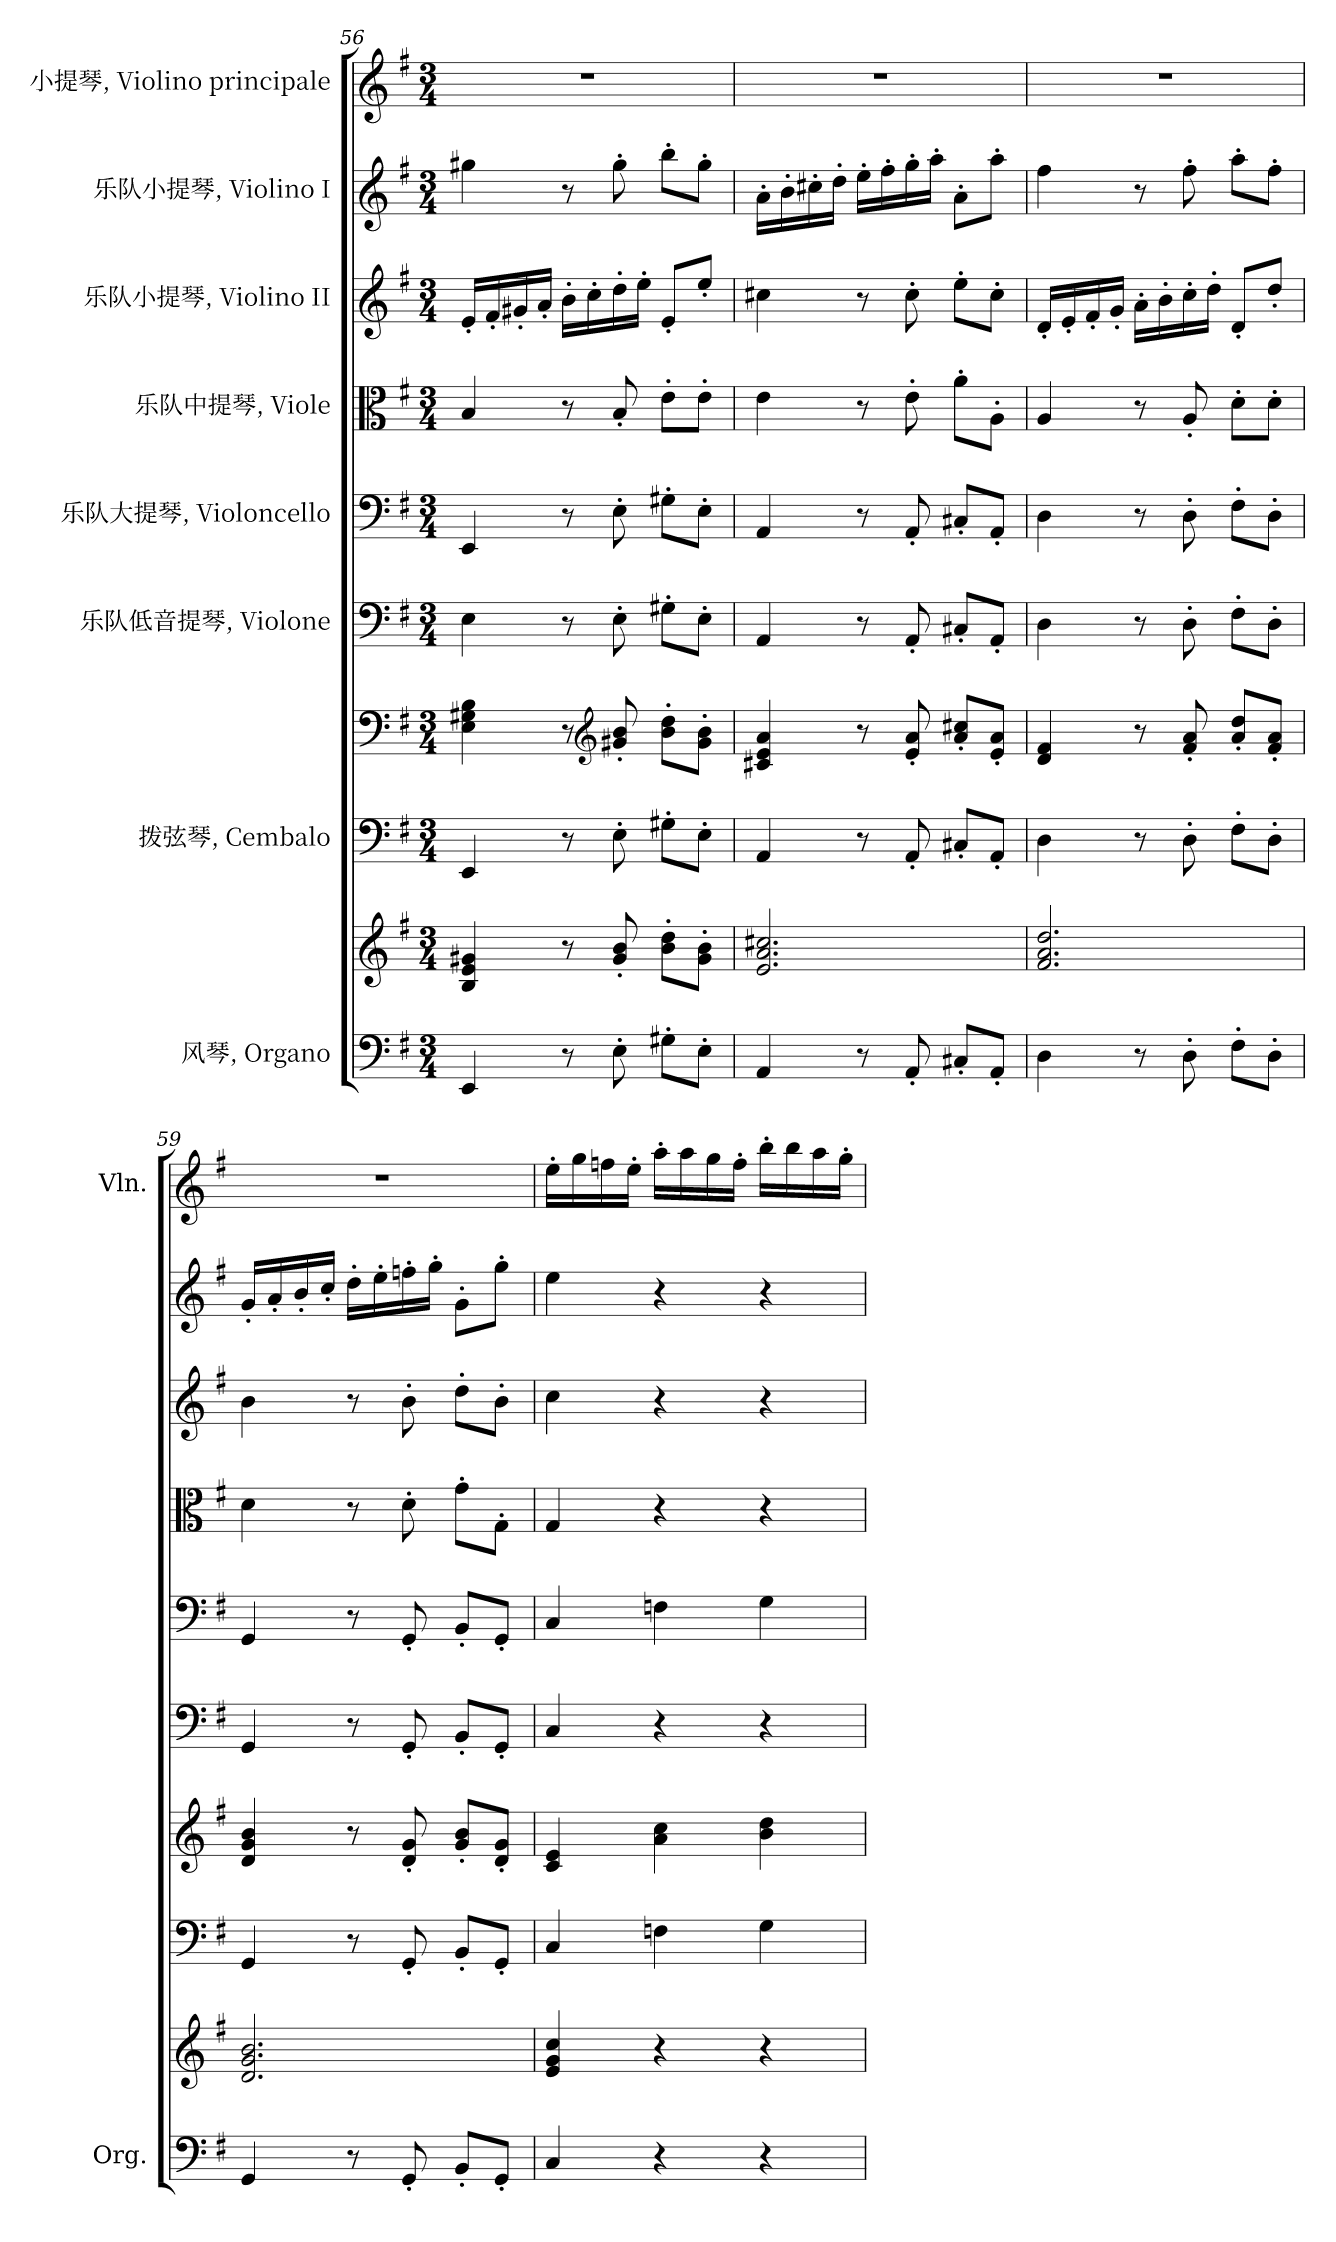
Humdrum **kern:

**kern	**kern	**kern	**kern	**kern	**kern	**kern	**kern	**kern	**kern
*part8	*part8	*part7	*part7	*part6	*part5	*part4	*part3	*part2	*part1
*staff10	*staff9	*staff8	*staff7	*staff6	*staff5	*staff4	*staff3	*staff2	*staff1
*I"风琴, Organo	*	*I"拨弦琴, Cembalo	*	*I"乐队低音提琴, Violone	*I"乐队大提琴, Violoncello	*I"乐队中提琴, Viole	*I"乐队小提琴, Violino II	*I"乐队小提琴, Violino I	*I"小提琴, Violino principale
*I'Org.	*	*	*	*	*	*	*	*	*I'Vln.
*clefF4	*clefG2	*clefF4	*clefF4	*clefF4	*clefF4	*clefC3	*clefG2	*clefG2	*clefG2
*	*	*	*	*ITrd7c12	*	*	*	*	*
*k[f#]	*k[f#]	*k[f#]	*k[f#]	*k[f#]	*k[f#]	*k[f#]	*k[f#]	*k[f#]	*k[f#]
*M3/4	*M3/4	*M3/4	*M3/4	*M3/4	*M3/4	*M3/4	*M3/4	*M3/4	*M3/4
=56	=56	=56	=56	=56	=56	=56	=56	=56	=56
4EE/	4B/ 4e/ 4g#X/	4EE/	4E\ 4G#X\ 4B\	4EE\	4EE/	4B/	16e'/LL	4gg#X\	2.r
.	.	.	.	.	.	.	16f#'/	.	.
.	.	.	.	.	.	.	16g#X'/	.	.
.	.	.	.	.	.	.	16a'/JJ	.	.
8r	8r	8r	8r	8r	8r	8r	16b'\LL	8r	.
.	.	.	.	.	.	.	16cc'\	.	.
*	*	*	*clefG2	*	*	*	*	*	*
8E'\	8g#/' 8b/'	8E'\	8g#X/' 8b/'	8EE'\	8E'\	8B'/	16dd'\	8gg#'\	.
.	.	.	.	.	.	.	16ee'\JJ	.	.
8G#X'\L	8b\' 8dd\'L	8G#X'\L	8b\' 8dd\'L	8GG#X'\L	8G#X'\L	8e'\L	8e'/L	8bb'\L	.
8E'\J	8g#\' 8b\'J	8E'\J	8g#\' 8b\'J	8EE'\J	8E'\J	8e'\J	8ee'/J	8gg#'\J	.
=57	=57	=57	=57	=57	=57	=57	=57	=57	=57
4AA/	2.e/ 2.a/ 2.cc#X/	4AA/	4c#X/ 4e/ 4a/	4AAA/	4AA/	4e\	4cc#X\	16a'\LL	2.r
.	.	.	.	.	.	.	.	16b'\	.
.	.	.	.	.	.	.	.	16cc#X'\	.
.	.	.	.	.	.	.	.	16dd'\JJ	.
8r	.	8r	8r	8r	8r	8r	8r	16ee'\LL	.
.	.	.	.	.	.	.	.	16ff#'\	.
8AA'/	.	8AA'/	8e/' 8a/'	8AAA'/	8AA'/	8e'\	8cc#'\	16gg'\	.
.	.	.	.	.	.	.	.	16aa'\JJ	.
8C#X'/L	.	8C#X'/L	8a/' 8cc#X/'L	8CC#X'/L	8C#X'/L	8a'\L	8ee'\L	8a'\L	.
8AA'/J	.	8AA'/J	8e/' 8a/'J	8AAA'/J	8AA'/J	8A'\J	8cc#'\J	8aa'\J	.
!!LO:PB:g=z
=58	=58	=58	=58	=58	=58	=58	=58	=58	=58
4D\	2.f#/ 2.a/ 2.dd/	4D\	4d/ 4f#/	4DD\	4D\	4A/	16d'/LL	4ff#\	2.r
.	.	.	.	.	.	.	16e'/	.	.
.	.	.	.	.	.	.	16f#'/	.	.
.	.	.	.	.	.	.	16g'/JJ	.	.
8r	.	8r	8r	8r	8r	8r	16a'\LL	8r	.
.	.	.	.	.	.	.	16b'\	.	.
8D'\	.	8D'\	8f#/' 8a/'	8DD'\	8D'\	8A'/	16cc'\	8ff#'\	.
.	.	.	.	.	.	.	16dd'\JJ	.	.
8F#'\L	.	8F#'\L	8a/' 8dd/'L	8FF#'\L	8F#'\L	8d'\L	8d'/L	8aa'\L	.
8D'\J	.	8D'\J	8f#/' 8a/'J	8DD'\J	8D'\J	8d'\J	8dd'/J	8ff#'\J	.
=59	=59	=59	=59	=59	=59	=59	=59	=59	=59
4GG/	2.d/ 2.g/ 2.b/	4GG/	4d/ 4g/ 4b/	4GGG/	4GG/	4d\	4b\	16g'/LL	2.r
.	.	.	.	.	.	.	.	16a'/	.
.	.	.	.	.	.	.	.	16b'/	.
.	.	.	.	.	.	.	.	16cc'/JJ	.
8r	.	8r	8r	8r	8r	8r	8r	16dd'\LL	.
.	.	.	.	.	.	.	.	16ee'\	.
8GG'/	.	8GG'/	8d/' 8g/'	8GGG'/	8GG'/	8d'\	8b'\	16ffn'\	.
.	.	.	.	.	.	.	.	16gg'\JJ	.
8BB'/L	.	8BB'/L	8g/' 8b/'L	8BBB'/L	8BB'/L	8g'\L	8dd'\L	8g'\L	.
8GG'/J	.	8GG'/J	8d/' 8g/'J	8GGG'/J	8GG'/J	8G'\J	8b'\J	8gg'\J	.
=60	=60	=60	=60	=60	=60	=60	=60	=60	=60
4C/	4e/ 4g/ 4cc/	4C/	4c/ 4e/	4CC/	4C/	4G/	4cc\	4ee\	16ee'\LL
.	.	.	.	.	.	.	.	.	16gg\
.	.	.	.	.	.	.	.	.	16ffn\
.	.	.	.	.	.	.	.	.	16ee'\JJ
4r	4r	4Fn\	4a\ 4cc\	4r	4Fn\	4r	4r	4r	16aa'\LL
.	.	.	.	.	.	.	.	.	16aa\
.	.	.	.	.	.	.	.	.	16gg\
.	.	.	.	.	.	.	.	.	16ff'\JJ
4r	4r	4G\	4b\ 4dd\	4r	4G\	4r	4r	4r	16bb'\LL
.	.	.	.	.	.	.	.	.	16bb\
.	.	.	.	.	.	.	.	.	16aa\
.	.	.	.	.	.	.	.	.	16gg'\JJ
=	=	=	=	=	=	=	=	=	=
*-	*-	*-	*-	*-	*-	*-	*-	*-	*-
